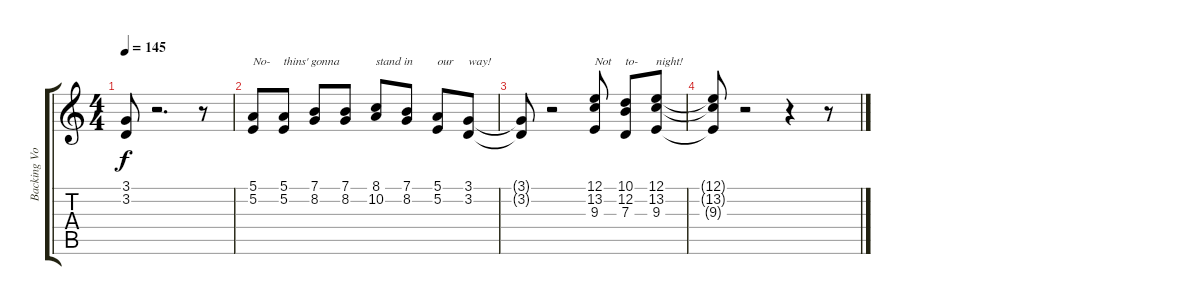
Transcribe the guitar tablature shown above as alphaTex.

\track ("Backing Vocals" "Backing Vo") {instrument pad4choir}
\staff {score tabs}
\tuning (E4 B3 G3 D3 A2 E2) {hide}
\ts (4 4)
\tempo 145
\clef g2
\ks c
(3.1{t} 3.2{t}).8{dy f} r.2{d} r.8 |
(5.1 5.2).8{txt "No-"} (5.1 5.2).8{txt "thins' gonna"} (7.1 8.2).8 (7.1 8.2).8 (8.1 10.2).8{txt "stand in"} (7.1 8.2).8 (5.1 5.2).8{txt "our"} (3.1 3.2).8{txt "way!"} |
(3.1{t} 3.2{t}).8 r.2 (12.1 13.2 9.3).8{txt "Not" volume 16 balance 4} (10.1 12.2 7.3).8{txt "to-"} (12.1 13.2 9.3).8{txt "night!" volume 16 balance 4} |
(12.1{t} 13.2{t} 9.3{t}).8 r.2 r.4 r.8
